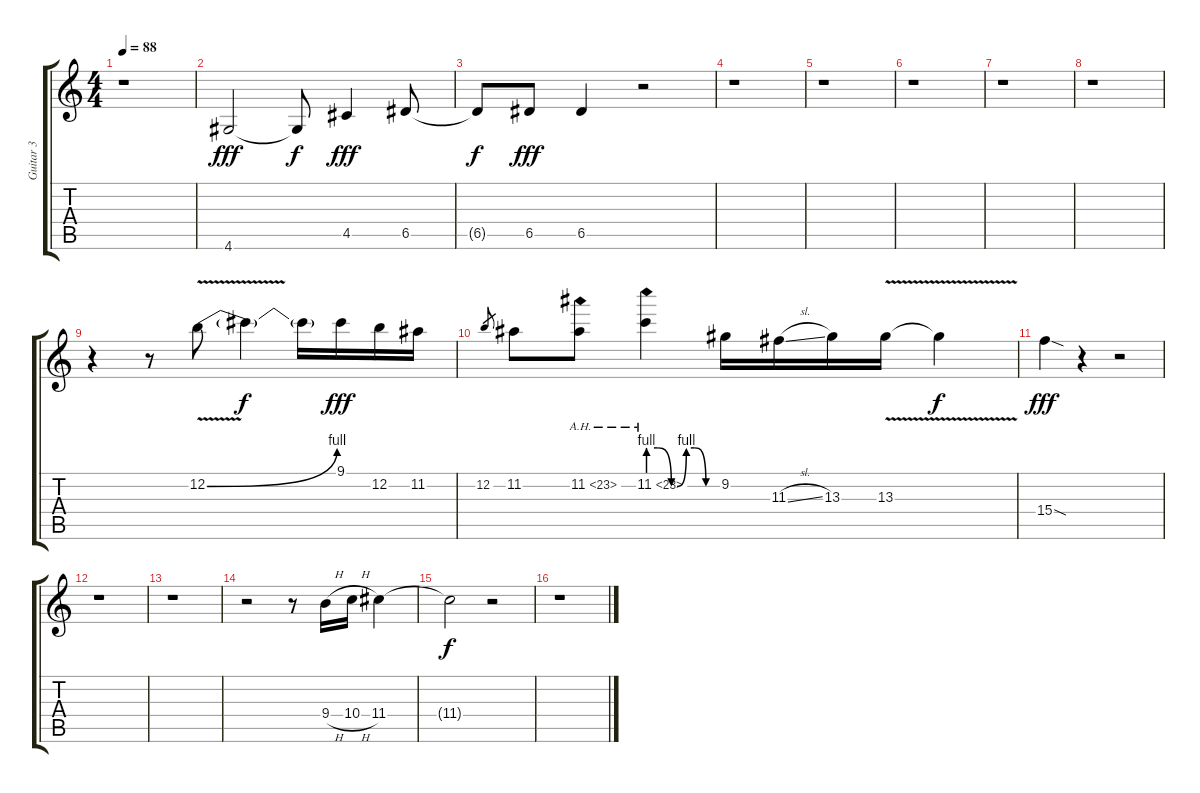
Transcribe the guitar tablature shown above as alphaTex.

\track ("Guitar 3" "Guitar 3") {instrument distortionguitar}
\staff {score tabs}
\tuning (E4 B3 G3 D3 A2 E2) {hide}
\ts (4 4)
\tempo 88
\clef g2
\ks c
r.1{dy fff} |
4.6.2 4.6{t}.8{dy f} 4.5.4{dy fff} 6.5.8 |
6.5{t}.8{dy f} 6.5.8{dy fff} 6.5.4 r.2 |
r.1 |
r.1 |
r.1 |
r.1 |
r.1 |
r.4 r.8 12.2{be (bend 0 0 60 4) v}.8 12.2{t}.4{dy f} 12.2{t}.16 9.1.16{dy fff} 12.2.16 11.2.16 |
12.2.8{gr} 11.2.8 11.2{ah 12}.8 11.2{be (custom 0 4 8 4 20 0 25 0 33 4 40 4 50 0 60 0) ah 12}.4 9.2.16 11.3{sl}.16 13.3.16 13.3{v}.16 13.3{t}.4{dy f} |
15.4{sod}.4{dy fff} r.4 r.2 |
r.1 |
r.1 |
r.2 r.8 9.4{h}.16 10.4{h}.16 11.4.4 |
11.4{t}.2{dy f} r.2 |
r.1
